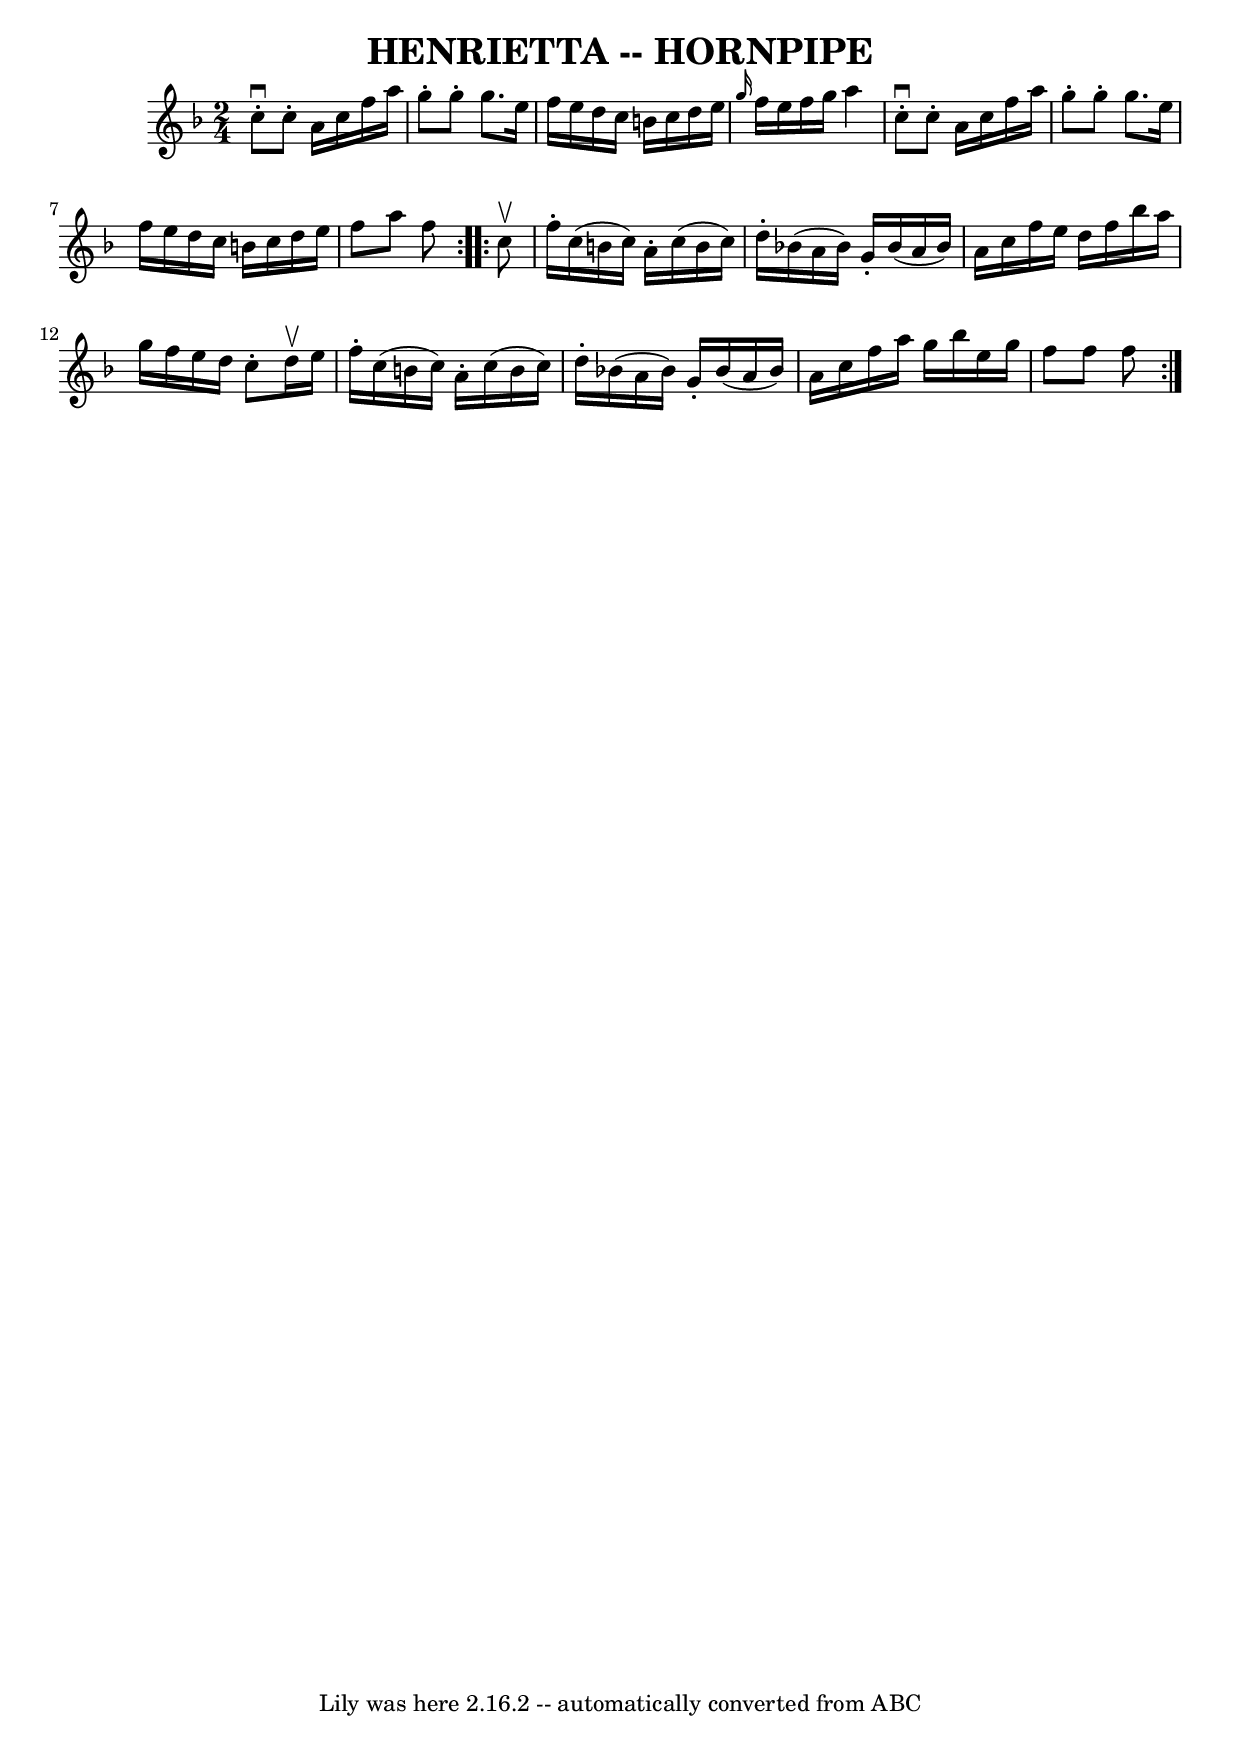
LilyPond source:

\version "2.16.2"
\include "Mammoth.ily"
\header {
  %% book = "Ryan's Mammoth Collection of Fiddle Tunes"
  crossRefNumber = "1"
  footnotes = ""
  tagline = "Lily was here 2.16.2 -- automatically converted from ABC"
  title = "HENRIETTA -- HORNPIPE"

}
voicedefault =  {



  \repeat volta 2 {

    \time 2/4 
    \key f \major
    c''8^\downbow-. c''8 -. a'16 c''16 f''16   
    a''16    |
    g''8 -. g''8 -. g''8. e''16    |
    f''16    
    e''16 d''16 c''16 b'16 c''16 d''16 e''16    |
    
    \grace { g''16  
	   } f''16 e''16 f''16 g''16 a''4    |
    
    c''8^\downbow-. c''8 -. a'16 c''16 f''16 a''16    |
    g''8 -. g''8 -. g''8. e''16    |
    f''16 e''16 d''16 c''16    
    b'16 c''16 d''16 e''16    |
    f''8 a''8 f''8    
  }     

  \repeat volta 2 {
    c''8^\upbow       |
    f''16 -. c''16 (b'16    
    c''16) a'16 -. c''16 (b'16 c''16)   |
    d''16 -.   
    bes'!16 (a'16 bes'16) g'16 -. bes'16 (a'16 bes'16)   
    |
    a'16 c''16 f''16 e''16 d''16 f''16 bes''16    
    a''16    |
    g''16 f''16 e''16 d''16 c''8 -. d''16^\upbow 
    e''16    |
    |
    f''16 -. c''16 (b'16 c''16)   
    a'16 -. c''16 (b'16 c''16)   |
    d''16 -. bes'!16 (a'16  
    bes'16) g'16 -. bes'16 (a'16 bes'16)   |
    a'16    
    c''16 f''16 a''16 g''16 bes''16 e''16 g''16    |
    
    f''8 f''8 f''8    
  }   

}

\score{
  <<

    \context Staff="default"
    {
      \voicedefault 
      
    }

  >>
  \layout {
    
  }
  \midi {
  }

}
